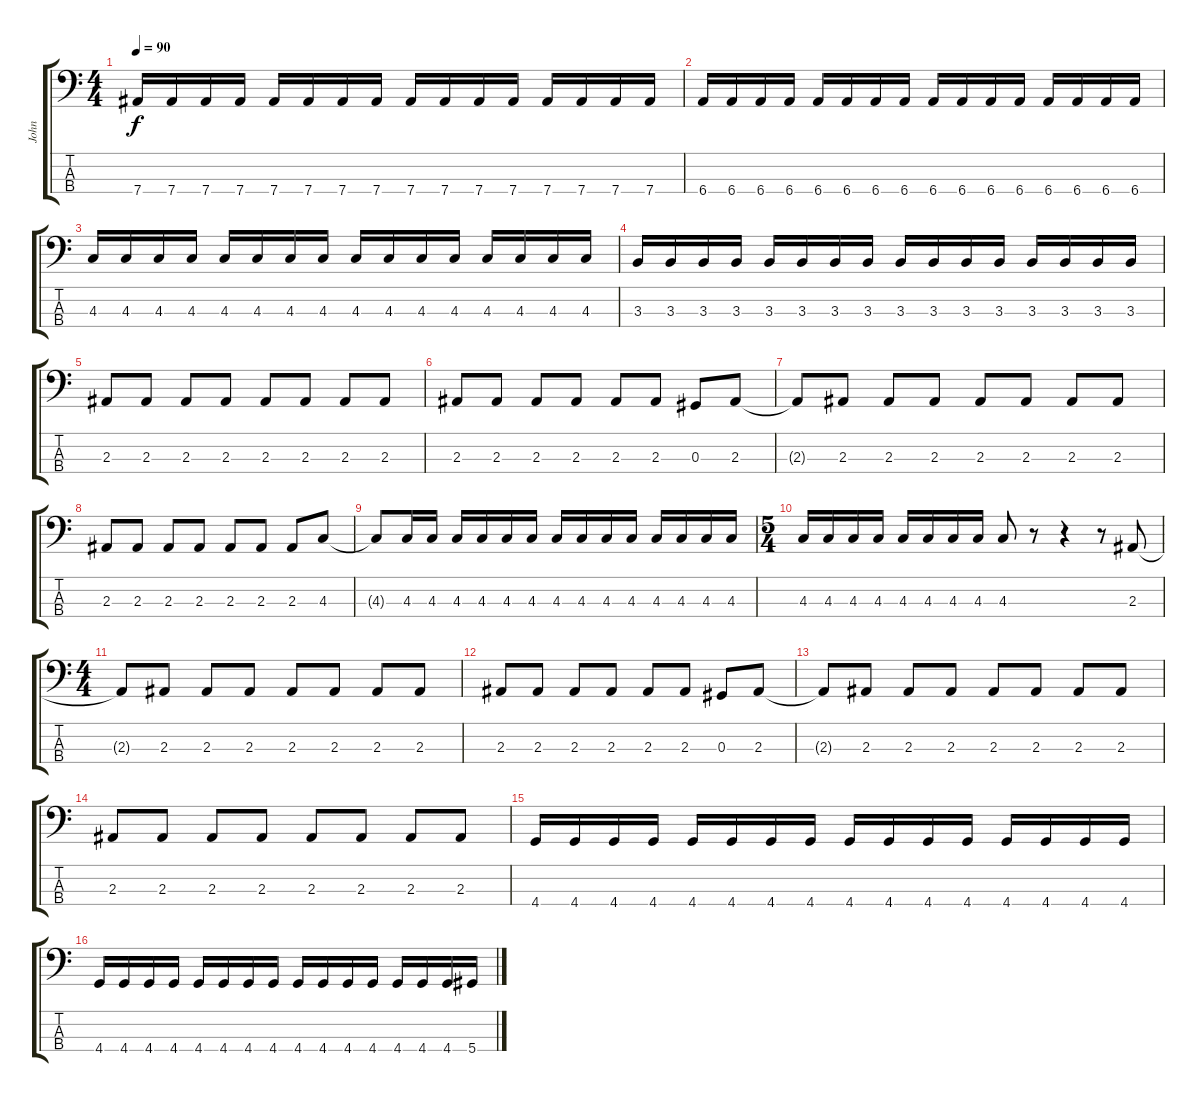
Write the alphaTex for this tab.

\track ("John" "John") {instrument electricbassfinger}
\staff {score tabs}
\tuning (Gb2 Db2 Ab1 Eb1) {hide}
\ts (4 4)
\tempo 90
\clef f4
\ks c
7.4.16{dy f} 7.4.16 7.4.16 7.4.16 7.4.16 7.4.16 7.4.16 7.4.16 7.4.16 7.4.16 7.4.16 7.4.16 7.4.16 7.4.16 7.4.16 7.4.16 |
6.4.16 6.4.16 6.4.16 6.4.16 6.4.16 6.4.16 6.4.16 6.4.16 6.4.16 6.4.16 6.4.16 6.4.16 6.4.16 6.4.16 6.4.16 6.4.16 |
4.3.16 4.3.16 4.3.16 4.3.16 4.3.16 4.3.16 4.3.16 4.3.16 4.3.16 4.3.16 4.3.16 4.3.16 4.3.16 4.3.16 4.3.16 4.3.16 |
3.3.16 3.3.16 3.3.16 3.3.16 3.3.16 3.3.16 3.3.16 3.3.16 3.3.16 3.3.16 3.3.16 3.3.16 3.3.16 3.3.16 3.3.16 3.3.16 |
2.3.8 2.3.8 2.3.8 2.3.8 2.3.8 2.3.8 2.3.8 2.3.8 |
2.3.8 2.3.8 2.3.8 2.3.8 2.3.8 2.3.8 0.3.8 2.3.8 |
2.3{t}.8 2.3.8 2.3.8 2.3.8 2.3.8 2.3.8 2.3.8 2.3.8 |
2.3.8 2.3.8 2.3.8 2.3.8 2.3.8 2.3.8 2.3.8 4.3.8 |
4.3{t}.8 4.3.16 4.3.16 4.3.16 4.3.16 4.3.16 4.3.16 4.3.16 4.3.16 4.3.16 4.3.16 4.3.16 4.3.16 4.3.16 4.3.16 |
\ts (5 4)
4.3.16 4.3.16 4.3.16 4.3.16 4.3.16 4.3.16 4.3.16 4.3.16 4.3.8 r.8 r.4 r.8 2.3.8 |
\ts (4 4)
2.3{t}.8 2.3.8 2.3.8 2.3.8 2.3.8 2.3.8 2.3.8 2.3.8 |
2.3.8 2.3.8 2.3.8 2.3.8 2.3.8 2.3.8 0.3.8 2.3.8 |
2.3{t}.8 2.3.8 2.3.8 2.3.8 2.3.8 2.3.8 2.3.8 2.3.8 |
2.3.8 2.3.8 2.3.8 2.3.8 2.3.8 2.3.8 2.3.8 2.3.8 |
4.4.16 4.4.16 4.4.16 4.4.16 4.4.16 4.4.16 4.4.16 4.4.16 4.4.16 4.4.16 4.4.16 4.4.16 4.4.16 4.4.16 4.4.16 4.4.16 |
4.4.16 4.4.16 4.4.16 4.4.16 4.4.16 4.4.16 4.4.16 4.4.16 4.4.16 4.4.16 4.4.16 4.4.16 4.4.16 4.4.16 4.4.16 5.4.16
